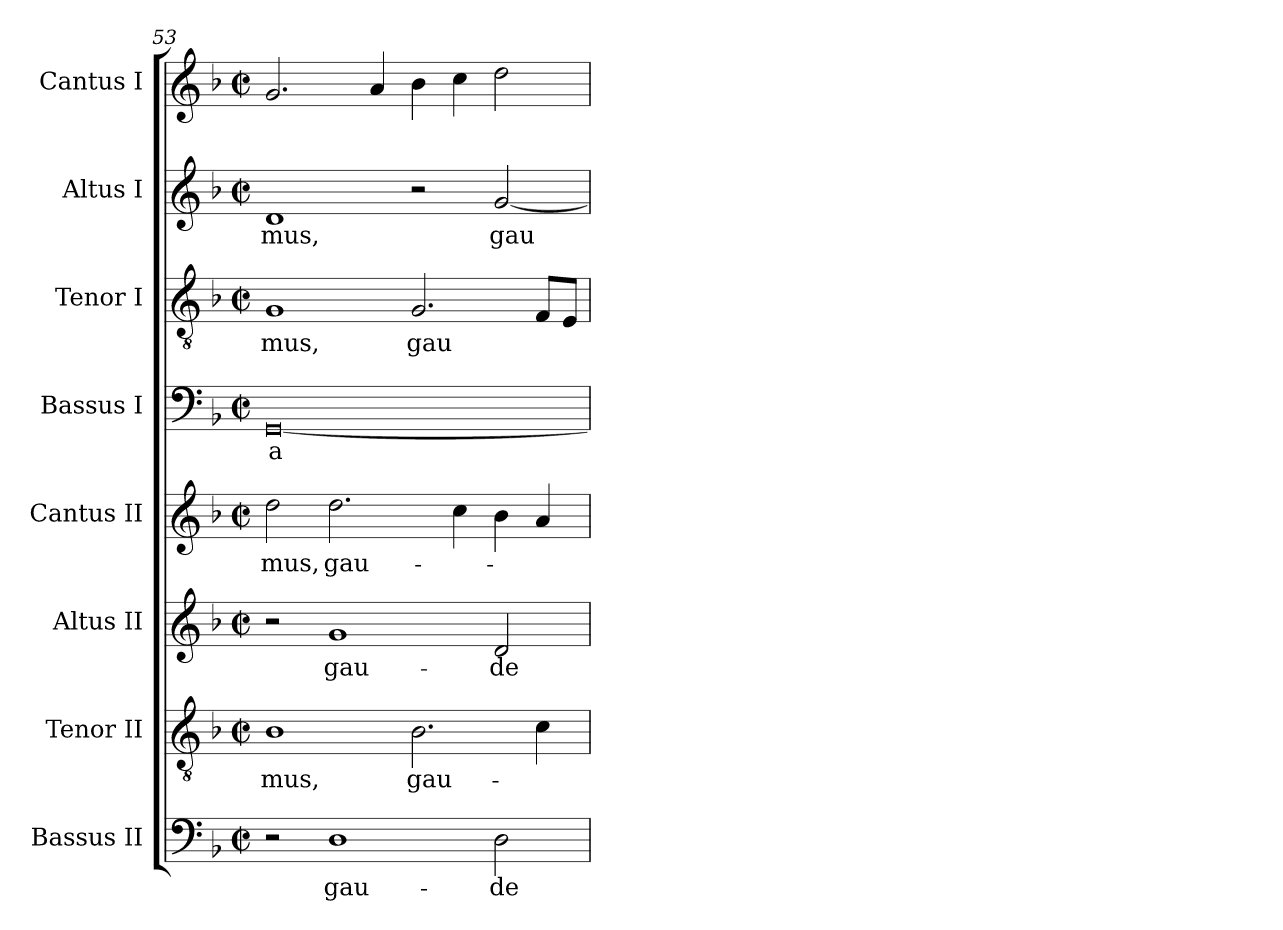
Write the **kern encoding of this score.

**kern	**text	**kern	**text	**kern	**text	**kern	**text	**kern	**text	**kern	**text	**kern	**text	**kern
*part8	*part8	*part7	*part7	*part6	*part6	*part5	*part5	*part4	*part4	*part3	*part3	*part2	*part2	*part1
*staff8	*staff8	*staff7	*staff7	*staff6	*staff6	*staff5	*staff5	*staff4	*staff4	*staff3	*staff3	*staff2	*staff2	*staff1
*I"Bassus II	*	*I"Tenor II	*	*I"Altus II	*	*I"Cantus II	*	*I"Bassus I	*	*I"Tenor I	*	*I"Altus I	*	*I"Cantus I
*clefF4	*	*clefGv2	*	*clefG2	*	*clefG2	*	*clefF4	*	*clefGv2	*	*clefG2	*	*clefG2
*k[b-]	*	*k[b-]	*	*k[b-]	*	*k[b-]	*	*k[b-]	*	*k[b-]	*	*k[b-]	*	*k[b-]
*F:	*	*F:	*	*F:	*	*F:	*	*F:	*	*F:	*	*F:	*	*F:
*M2/2	*	*M2/2	*	*M2/2	*	*M2/2	*	*M2/2	*	*M2/2	*	*M2/2	*	*M2/2
*met(c|)	*	*met(c|)	*	*met(c|)	*	*met(c|)	*	*met(c|)	*	*met(c|)	*	*met(c|)	*	*met(c|)
=53	=53	=53	=53	=53	=53	=53	=53	=53	=53	=53	=53	=53	=53	=53
!	!	!	!LO:LY:b:cj	!	!	!	!LO:LY:b:cj	!	!LO:LY:b:rj	!	!LO:LY:b:cj	!	!LO:LY:b:cj	!
2r	.	1B-	-mus,	2r	.	2dd\	-mus,	[<0GG	a	1G	mus,	1d	-mus,	2.g/
!	!LO:LY:b:cj	!	!	!	!LO:LY:b:cj	!	!LO:LY:b	!	!	!	!	!	!	!
1D	gau-	.	.	1g	gau-	2.dd\	gau-	.	.	.	.	.	.	.
.	.	.	.	.	.	.	.	.	.	.	.	.	.	4a/
!	!	!	!LO:LY:b	!	!	!	!	!	!	!	!LO:LY:b	!	!	!
.	.	2.B-\	gau-	.	.	.	.	.	.	2.G/	gau	2r	.	4b-\
.	.	.	.	.	.	4cc\	.	.	.	.	.	.	.	4cc\
!	!LO:LY:b:cj	!	!	!	!LO:LY:b:cj	!	!	!	!	!	!	!	!LO:LY:b	!
2D\	-de-	.	.	2d/	-de-	4b-\	.	.	.	.	.	[<2g/	gau-	2dd\
.	.	4c\	.	.	.	4a/	.	.	.	8F/L	.	.	.	.
.	.	.	.	.	.	.	.	.	.	8E/J	.	.	.	.
=	=	=	=	=	=	=	=	=	=	=	=	=	=	=
*-	*-	*-	*-	*-	*-	*-	*-	*-	*-	*-	*-	*-	*-	*-
